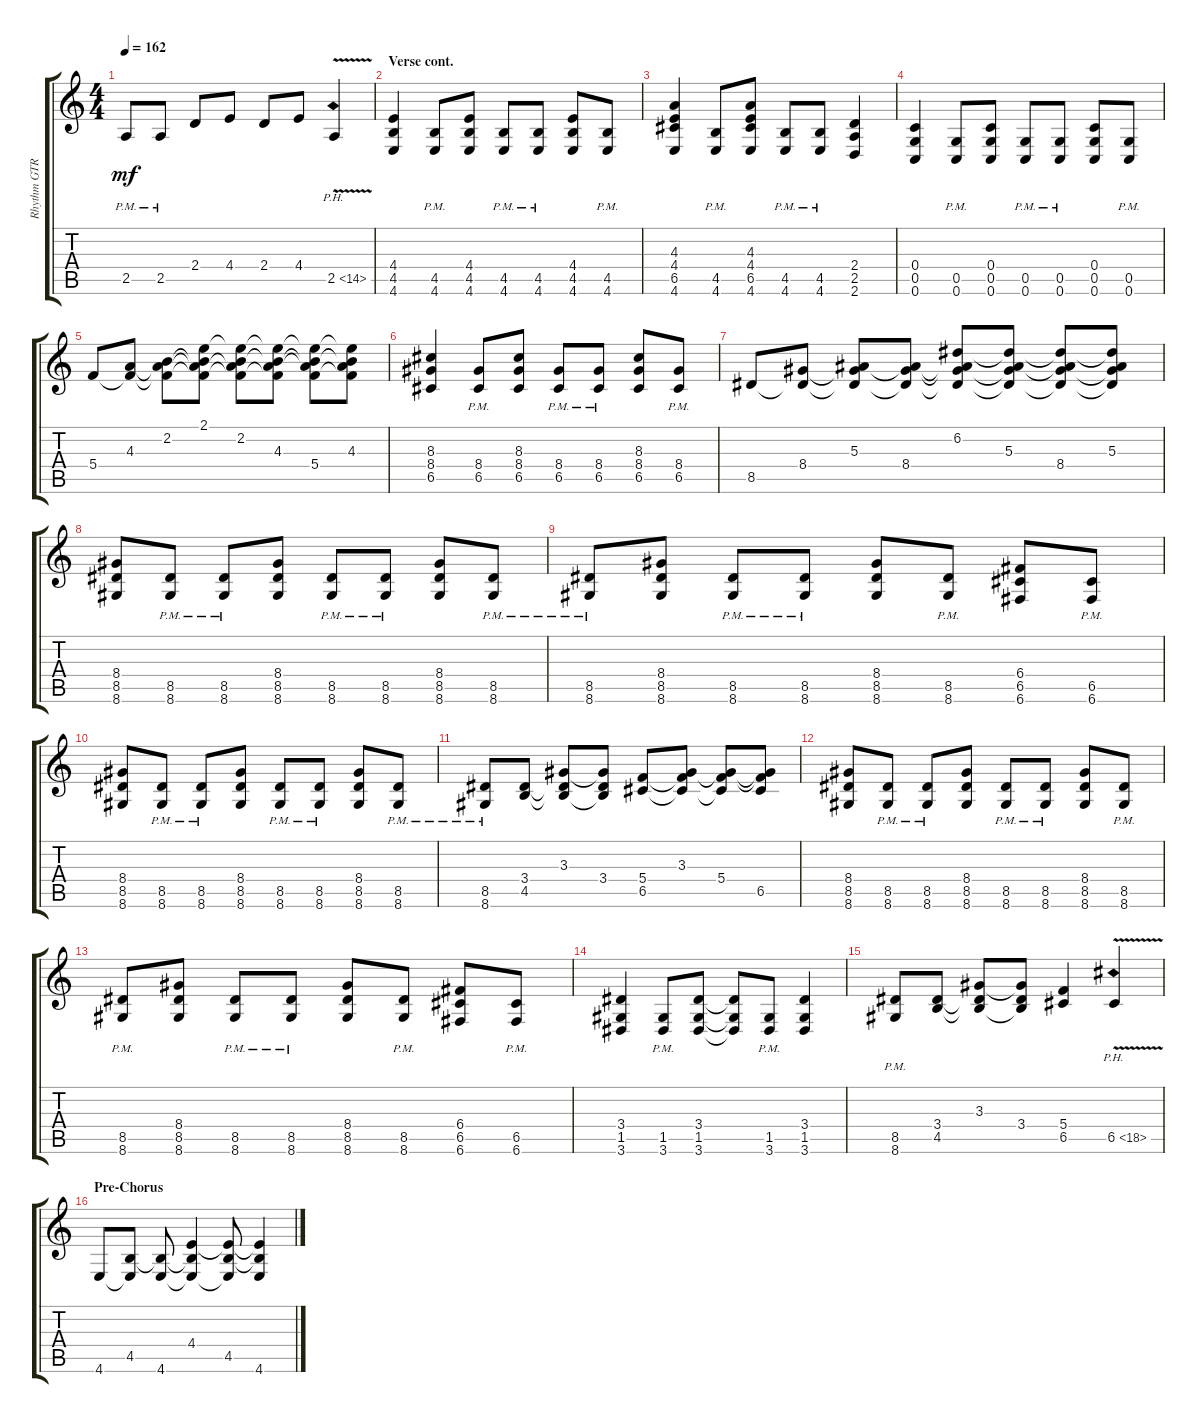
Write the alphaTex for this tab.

\track ("Rhythm GTR 1" "Rhythm GTR") {instrument overdrivenguitar}
\staff {score tabs}
\tuning (D4 A3 F3 C3 G2 C2) {hide}
\ts (4 4)
\tempo 162
\clef g2
\ks aminor
2.5{pm}.8{dy mf} 2.5{pm}.8 2.4.8 4.4.8 2.4.8 4.4.8 2.5{ph 12 v}.4 |
\section ("" "Verse cont.")
(4.4 4.5 4.6).4 (4.5{pm} 4.6{pm}).8 (4.4 4.5 4.6).8 (4.5{pm} 4.6{pm}).8 (4.5{pm} 4.6{pm}).8 (4.4 4.5 4.6).8 (4.5{pm} 4.6{pm}).8 |
(4.3 4.4 6.5 4.6).4 (4.5{pm} 4.6{pm}).8 (4.3 4.4 6.5 4.6).8 (4.5{pm} 4.6{pm}).8 (4.5{pm} 4.6{pm}).8 (2.4 2.5 2.6).4 |
(0.4 0.5 0.6).4 (0.5{pm} 0.6{pm}).8 (0.4 0.5 0.6).8 (0.5{pm} 0.6{pm}).8 (0.5{pm} 0.6{pm}).8 (0.4 0.5 0.6).8 (0.5{pm} 0.6{pm}).8 |
5.4.8 (4.3 5.4{t}).8 (2.2 4.3{t} 5.4{t}).8 (2.1 2.2{t} 4.3{t} 5.4{t}).8 (2.1{t} 2.2 4.3{t} 5.4{t}).8 (2.1{t} 2.2{t} 4.3 5.4{t}).8 (2.1{t} 2.2{t} 4.3{t} 5.4).8 (2.1{t} 2.2{t} 4.3 5.4{t}).8 |
(8.3 8.4 6.5).4 (8.4{pm} 6.5{pm}).8 (8.3 8.4 6.5).8 (8.4{pm} 6.5{pm}).8 (8.4{pm} 6.5{pm}).8 (8.3 8.4 6.5).8 (8.4{pm} 6.5{pm}).8 |
8.5.8 (8.4 8.5{t}).8 (5.3 8.4{t} 8.5{t}).8 (5.3{t} 8.4 8.5{t}).8 (6.2 5.3{t} 8.4{t} 8.5{t}).8 (6.2{t} 5.3 8.4{t} 8.5{t}).8 (6.2{t} 5.3{t} 8.4 8.5{t}).8 (6.2{t} 5.3 8.4{t} 8.5{t}).8 |
(8.4 8.5 8.6).8 (8.5{pm} 8.6{pm}).8 (8.5{pm} 8.6{pm}).8 (8.4 8.5 8.6).8 (8.5{pm} 8.6{pm}).8 (8.5{pm} 8.6{pm}).8 (8.4 8.5 8.6).8 (8.5{pm} 8.6{pm}).8 |
(8.5{pm} 8.6{pm}).8 (8.4 8.5 8.6).8 (8.5{pm} 8.6{pm}).8 (8.5{pm} 8.6{pm}).8 (8.4 8.5 8.6).8 (8.5{pm} 8.6{pm}).8 (6.4 6.5 6.6).8 (6.5{pm} 6.6{pm}).8 |
(8.4 8.5 8.6).8 (8.5{pm} 8.6{pm}).8 (8.5{pm} 8.6{pm}).8 (8.4 8.5 8.6).8 (8.5{pm} 8.6{pm}).8 (8.5{pm} 8.6{pm}).8 (8.4 8.5 8.6).8 (8.5{pm} 8.6{pm}).8 |
(8.5{pm} 8.6{pm}).8 (3.4 4.5).8 (3.3 3.4{t} 4.5{t}).8 (3.3{t} 3.4 4.5{t}).8 (5.4 6.5).8 (3.3 5.4{t} 6.5{t}).8 (3.3{t} 5.4 6.5{t}).8 (3.3{t} 5.4{t} 6.5).8 |
(8.4 8.5 8.6).8 (8.5{pm} 8.6{pm}).8 (8.5{pm} 8.6{pm}).8 (8.4 8.5 8.6).8 (8.5{pm} 8.6{pm}).8 (8.5{pm} 8.6{pm}).8 (8.4 8.5 8.6).8 (8.5{pm} 8.6{pm}).8 |
(8.5{pm} 8.6{pm}).8 (8.4 8.5 8.6).8 (8.5{pm} 8.6{pm}).8 (8.5{pm} 8.6{pm}).8 (8.4 8.5 8.6).8 (8.5{pm} 8.6{pm}).8 (6.4 6.5 6.6).8 (6.5{pm} 6.6{pm}).8 |
(3.4 1.5 3.6).4 (1.5{pm} 3.6{pm}).8 (3.4 1.5 3.6).8 (3.4{t} 1.5{t} 3.6{t}).8 (1.5{pm} 3.6{pm}).8 (3.4 1.5 3.6).4 |
(8.5{pm} 8.6{pm}).8 (3.4 4.5).8 (3.3 3.4{t} 4.5{t}).8 (3.3{t} 3.4 4.5{t}).8 (5.4 6.5).4 6.5{ph 12 v}.4 |
\section ("" "Pre-Chorus")
4.6.8 (4.5 4.6{t}).8 (4.5{t} 4.6).8 (4.4 4.5{t} 4.6{t}).4 (4.4{t} 4.5 4.6{t}).8 (4.4{t} 4.5{t} 4.6).4
